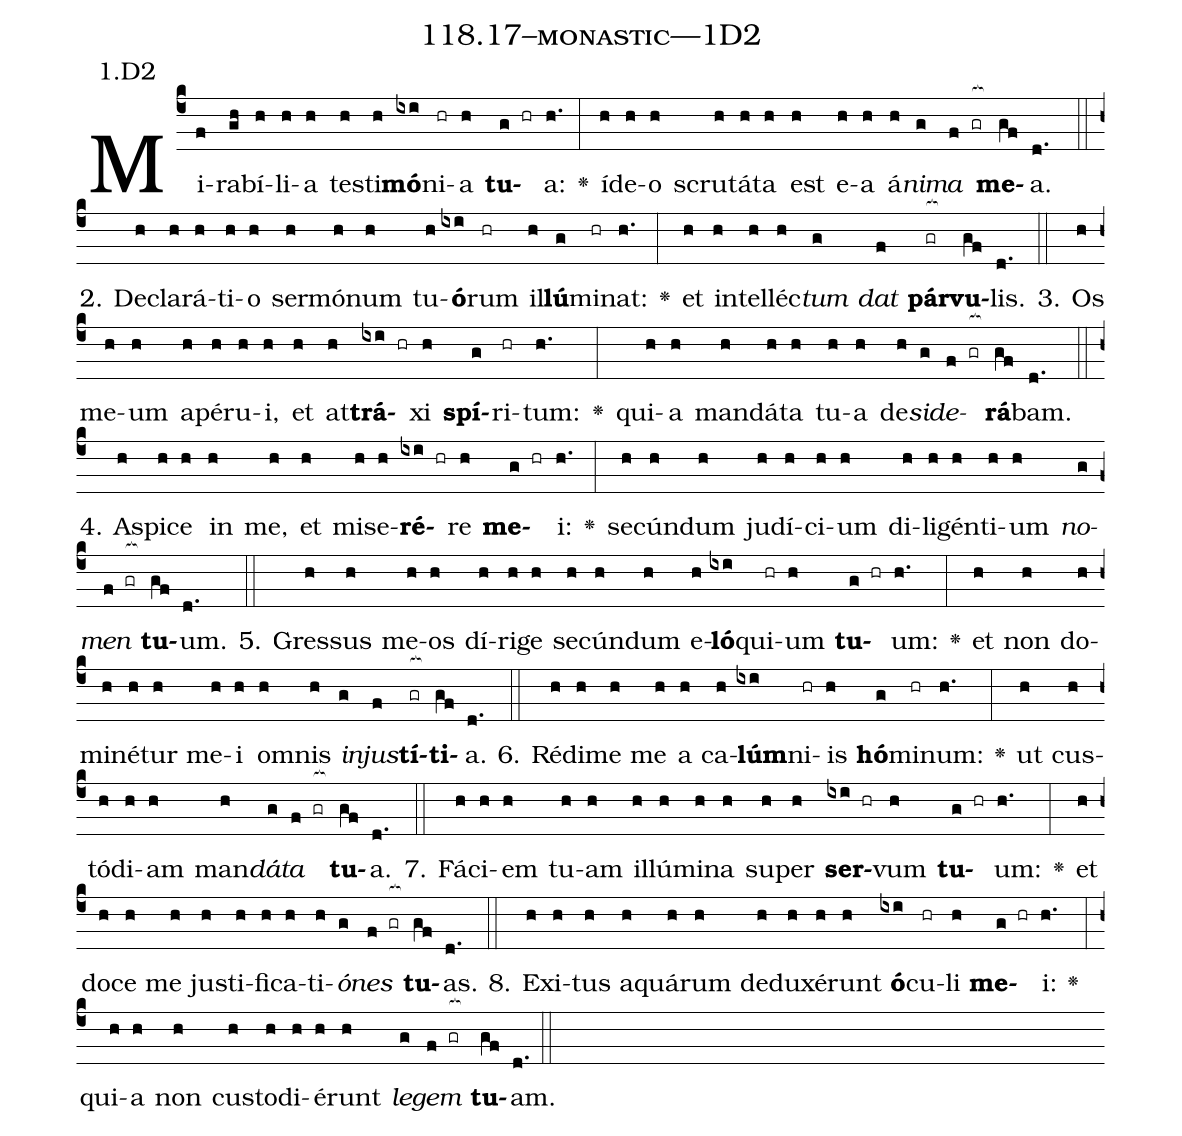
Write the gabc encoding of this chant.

name: 118.17--monastic---1D2;
annotation: 1.D2;
%%
(c4)Mi(f)ra(gh)bí(h)li(h)a(h) tes(h)ti(h)<b>mó</b>(ixi)ni(hr)a(h) <b>tu</b>(g hr)a:(h.) <v>\greheightstar</v>(:) íd(h)e(h)o(h) scru(h)tá(h)ta(h) est(h) e(h)a(h) á(h)<i>ni</i>(g)<i>ma</i>(f gr[ocb:1{]) <b>me</b>(gf[ocb:0}])a.(d.) (::)
2. De(h)cla(h)rá(h)ti(h)o(h) ser(h)mó(h)num(h) tu(h)<b>ó</b>(ixi)rum(hr) il(h)<b>lú</b>(g)mi(hr)nat:(h.) <v>\greheightstar</v>(:) et(h) in(h)tel(h)léc(h)<i>tum</i>(g) <i>dat</i>(f) <b>pár</b>(gr[ocb:1{])<b>vu</b>(gf[ocb:0}])lis.(d.) (::)
3. Os(h) me(h)um(h) a(h)pé(h)ru(h)i,(h) et(h) at(h)<b>trá</b>(ixi hr)xi(h) <b>spí</b>(g)ri(hr)tum:(h.) <v>\greheightstar</v>(:) qui(h)a(h) man(h)dá(h)ta(h) tu(h)a(h) de(h)<i>si</i>(g)<i>de</i>(f gr[ocb:1{])<b>rá</b>(gf[ocb:0}])bam.(d.) (::)
4. A(h)spi(h)ce(h) in(h) me,(h) et(h) mi(h)se(h)<b>ré</b>(ixi hr)re(h) <b>me</b>(g hr)i:(h.) <v>\greheightstar</v>(:) se(h)cún(h)dum(h) ju(h)dí(h)ci(h)um(h) di(h)li(h)gén(h)ti(h)um(h) <i>no</i>(g)<i>men</i>(f gr[ocb:1{]) <b>tu</b>(gf[ocb:0}])um.(d.) (::)
5. Gres(h)sus(h) me(h)os(h) dí(h)ri(h)ge(h) se(h)cún(h)dum(h) e(h)<b>ló</b>(ixi)qui(hr)um(h) <b>tu</b>(g hr)um:(h.) <v>\greheightstar</v>(:) et(h) non(h) do(h)mi(h)né(h)tur(h) me(h)i(h) om(h)nis(h) <i>in</i>(g)<i>jus</i>(f)<b>tí</b>(gr[ocb:1{])<b>ti</b>(gf[ocb:0}])a.(d.) (::)
6. Réd(h)i(h)me(h) me(h) a(h) ca(h)<b>lúm</b>(ixi)ni(hr)is(h) <b>hó</b>(g)mi(hr)num:(h.) <v>\greheightstar</v>(:) ut(h) cus(h)tó(h)di(h)am(h) man(h)<i>dá</i>(g)<i>ta</i>(f gr[ocb:1{]) <b>tu</b>(gf[ocb:0}])a.(d.) (::)
7. Fá(h)ci(h)em(h) tu(h)am(h) il(h)lú(h)mi(h)na(h) su(h)per(h) <b>ser</b>(ixi hr)vum(h) <b>tu</b>(g hr)um:(h.) <v>\greheightstar</v>(:) et(h) do(h)ce(h) me(h) jus(h)ti(h)fi(h)ca(h)ti(h)<i>ó</i>(g)<i>nes</i>(f gr[ocb:1{]) <b>tu</b>(gf[ocb:0}])as.(d.) (::)
8. Ex(h)i(h)tus(h) a(h)quá(h)rum(h) de(h)du(h)xé(h)runt(h) <b>ó</b>(ixi)cu(hr)li(h) <b>me</b>(g hr)i:(h.) <v>\greheightstar</v>(:) qui(h)a(h) non(h) cus(h)to(h)di(h)é(h)runt(h) <i>le</i>(g)<i>gem</i>(f gr[ocb:1{]) <b>tu</b>(gf[ocb:0}])am.(d.) (::)
